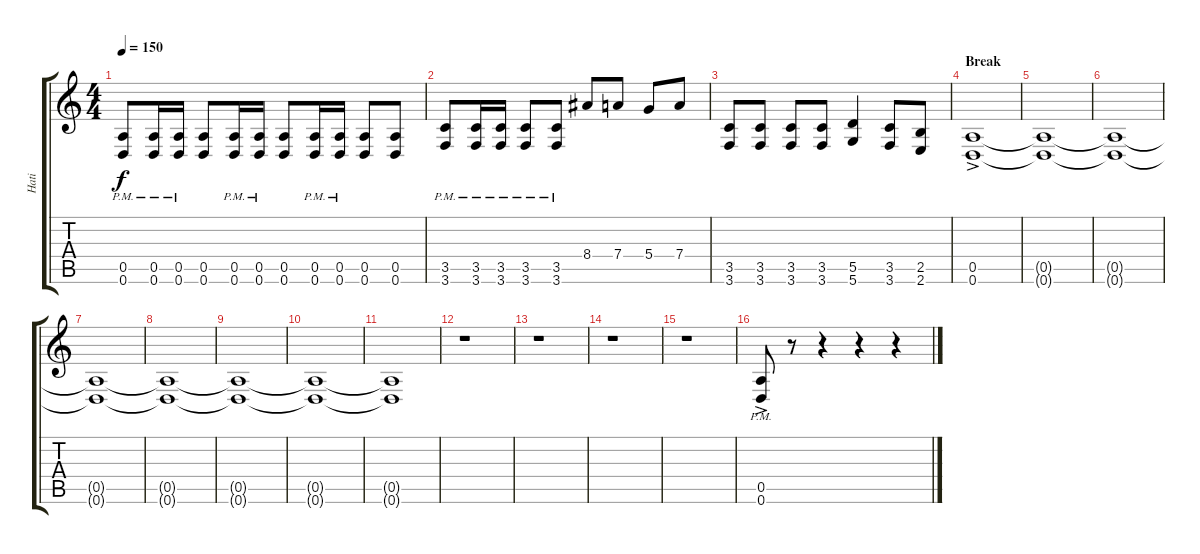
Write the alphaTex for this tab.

\track ("Hati" "Hati") {instrument distortionguitar}
\staff {score tabs}
\tuning (E4 B3 G3 D3 A2 D2) {hide}
\ts (4 4)
\tempo 150
\clef g2
\ks c
(0.5{pm} 0.6{pm}).8{dy f} (0.5{pm} 0.6{pm}).16 (0.5{pm} 0.6{pm}).16 (0.5 0.6).8 (0.5{pm} 0.6{pm}).16 (0.5{pm} 0.6{pm}).16 (0.5 0.6).8 (0.5{pm} 0.6{pm}).16 (0.5{pm} 0.6{pm}).16 (0.5 0.6).8 (0.5 0.6).8 |
(3.5{pm} 3.6{pm}).8 (3.5{pm} 3.6{pm}).16 (3.5{pm} 3.6{pm}).16 (3.5{pm} 3.6{pm}).8 (3.5{pm} 3.6{pm}).8 8.4.8 7.4.8 5.4.8 7.4.8 |
(3.5 3.6).8 (3.5 3.6).8 (3.5 3.6).8 (3.5 3.6).8 (5.5 5.6).4 (3.5 3.6).8 (2.5 2.6).8 |
\section ("" "Break")
(0.5{ac} 0.6{ac}).1 |
(0.5{t} 0.6{t}).1 |
(0.5{t} 0.6{t}).1 |
(0.5{t} 0.6{t}).1 |
(0.5{t} 0.6{t}).1 |
(0.5{t} 0.6{t}).1 |
(0.5{t} 0.6{t}).1 |
(0.5{t} 0.6{t}).1 |
r.1 |
r.1 |
r.1 |
r.1 |
(0.5{ac pm} 0.6{ac pm}).8 r.8 r.4 r.4 r.4
